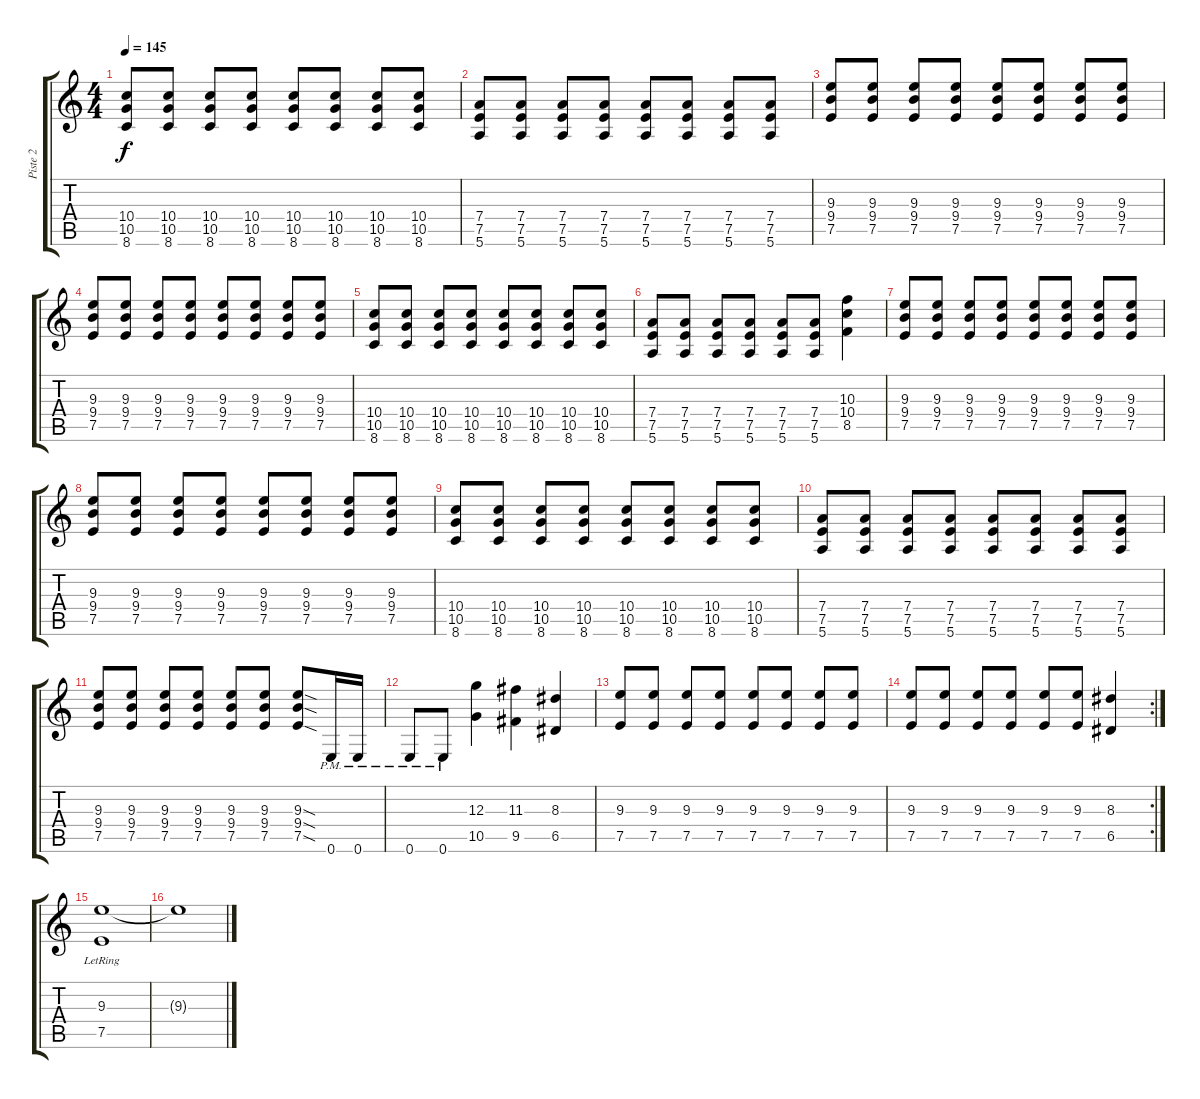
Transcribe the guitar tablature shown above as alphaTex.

\track ("Piste 2" "Piste 2") {instrument overdrivenguitar}
\staff {score tabs}
\tuning (E4 B3 G3 D3 A2 E2) {hide}
\ts (4 4)
\tempo 145
\clef g2
\ks c
(10.4 10.5 8.6).8{dy f} (10.4 10.5 8.6).8 (10.4 10.5 8.6).8 (10.4 10.5 8.6).8 (10.4 10.5 8.6).8 (10.4 10.5 8.6).8 (10.4 10.5 8.6).8 (10.4 10.5 8.6).8 |
(7.4 7.5 5.6).8 (7.4 7.5 5.6).8 (7.4 7.5 5.6).8 (7.4 7.5 5.6).8 (7.4 7.5 5.6).8 (7.4 7.5 5.6).8 (7.4 7.5 5.6).8 (7.4 7.5 5.6).8 |
(9.3 9.4 7.5).8 (9.3 9.4 7.5).8 (9.3 9.4 7.5).8 (9.3 9.4 7.5).8 (9.3 9.4 7.5).8 (9.3 9.4 7.5).8 (9.3 9.4 7.5).8 (9.3 9.4 7.5).8 |
(9.3 9.4 7.5).8 (9.3 9.4 7.5).8 (9.3 9.4 7.5).8 (9.3 9.4 7.5).8 (9.3 9.4 7.5).8 (9.3 9.4 7.5).8 (9.3 9.4 7.5).8 (9.3 9.4 7.5).8 |
(10.4 10.5 8.6).8 (10.4 10.5 8.6).8 (10.4 10.5 8.6).8 (10.4 10.5 8.6).8 (10.4 10.5 8.6).8 (10.4 10.5 8.6).8 (10.4 10.5 8.6).8 (10.4 10.5 8.6).8 |
(7.4 7.5 5.6).8 (7.4 7.5 5.6).8 (7.4 7.5 5.6).8 (7.4 7.5 5.6).8 (7.4 7.5 5.6).8 (7.4 7.5 5.6).8 (10.3 10.4 8.5).4 |
(9.3 9.4 7.5).8 (9.3 9.4 7.5).8 (9.3 9.4 7.5).8 (9.3 9.4 7.5).8 (9.3 9.4 7.5).8 (9.3 9.4 7.5).8 (9.3 9.4 7.5).8 (9.3 9.4 7.5).8 |
(9.3 9.4 7.5).8 (9.3 9.4 7.5).8 (9.3 9.4 7.5).8 (9.3 9.4 7.5).8 (9.3 9.4 7.5).8 (9.3 9.4 7.5).8 (9.3 9.4 7.5).8 (9.3 9.4 7.5).8 |
(10.4 10.5 8.6).8 (10.4 10.5 8.6).8 (10.4 10.5 8.6).8 (10.4 10.5 8.6).8 (10.4 10.5 8.6).8 (10.4 10.5 8.6).8 (10.4 10.5 8.6).8 (10.4 10.5 8.6).8 |
(7.4 7.5 5.6).8 (7.4 7.5 5.6).8 (7.4 7.5 5.6).8 (7.4 7.5 5.6).8 (7.4 7.5 5.6).8 (7.4 7.5 5.6).8 (7.4 7.5 5.6).8 (7.4 7.5 5.6).8 |
(9.3 9.4 7.5).8 (9.3 9.4 7.5).8 (9.3 9.4 7.5).8 (9.3 9.4 7.5).8 (9.3 9.4 7.5).8 (9.3 9.4 7.5).8 (9.3{sod} 9.4{sod} 7.5{sod}).8 0.6{pm}.16 0.6{pm}.16 |
0.6{pm}.8 0.6{pm}.8 (12.3 10.5).4 (11.3 9.5).4 (8.3 6.5).4 |
(9.3 7.5).8 (9.3 7.5).8 (9.3 7.5).8 (9.3 7.5).8 (9.3 7.5).8 (9.3 7.5).8 (9.3 7.5).8 (9.3 7.5).8 |
\rc 2
(9.3 7.5).8 (9.3 7.5).8 (9.3 7.5).8 (9.3 7.5).8 (9.3 7.5).8 (9.3 7.5).8 (8.3 6.5).4 |
(9.3{lr} 7.5{lr}).1 |
9.3{t}.1
